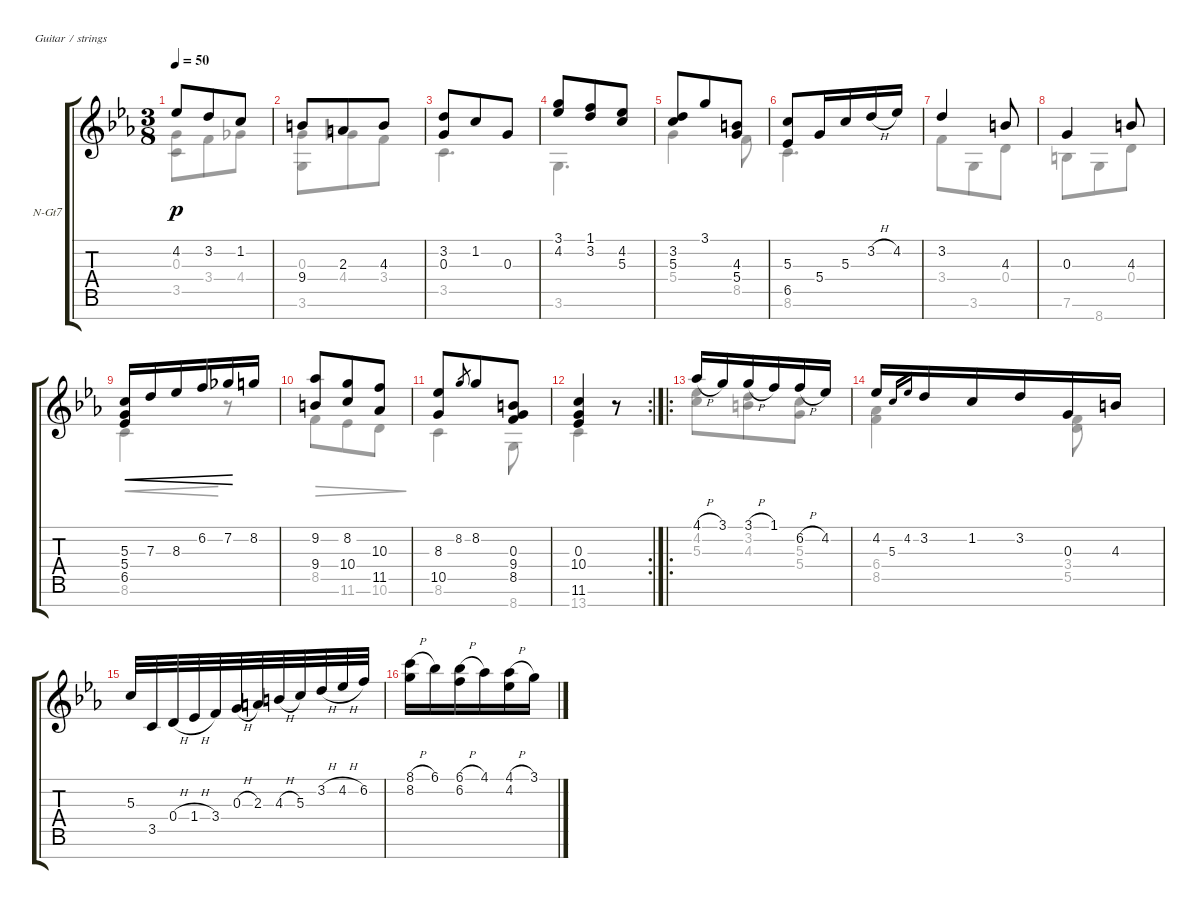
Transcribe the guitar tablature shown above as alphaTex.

\defaultSystemsLayout 4
\bracketExtendMode groupsimilarinstruments
\firstSystemTrackNameOrientation horizontal
\otherSystemsTrackNameOrientation horizontal
\track ("Nylon Guitar" "N-Gt7") {instrument acousticguitarnylon}
\staff {score tabs}
\tuning (E4 B3 G3 D3 A2 E2 B1)
\voice
\ts (3 8)
\tempo 50
\clef g2
\ks eb
4.2.8{dy p instrument acousticguitarnylon} 3.2.8 1.2.8 |
9.4.8 2.3.8 4.3.8 |
(3.2 0.3).8 1.2.8 0.3.8 |
(3.1 4.2).8 (1.1 3.2).8 (4.2 5.3).8 |
(5.3 3.2).8 3.1.8 (4.3 5.4).8 |
(6.5 5.3).8 5.4.16 5.3.16 3.2{h}.16 4.2.16 |
3.2.4 4.3.8 |
0.3.4 4.3.8 |
(5.3 5.4 6.5).16{cre} 7.3.16{cre} 8.3.16{cre} 6.2.16{cre} 7.2.16{cre} 8.2.16 |
(9.2 9.4).8 (10.4 8.2).8 (10.3 11.5).8 |
(10.5 8.3).8 8.2.8{gr} 8.2.8 (9.4 0.3 8.5).8 |
\rc 2
(10.4 0.3 11.6).4 r.8 |
\ro
4.1{h}.16 3.1.16 3.1{h}.16 1.1.16 6.2{h}.16 4.2.16 |
4.2.16 5.3.16{gr onbeat} 4.2.16{gr onbeat} 3.2.16 1.2.16 3.2.16 0.3.16 4.3.16 |
5.3.32 3.5.32 0.4{h}.32 1.4{h}.32 3.4.32 0.3{h}.32 2.3.32 4.3{h}.32 5.3.32 3.2{h}.32 4.2{h}.32 6.2.32 |
(8.1{h} 8.2).16 6.1.16 (6.1{h} 6.2).16 4.1.16 (4.1{h} 4.2).16 3.1.16
\voice
\clef g2
\ottava regular
\simile none
\ks eb
(0.3 3.5).8{dy p} 3.4.8 4.4.8 |
(0.3 3.6).8 4.4.8 3.4.8 |
3.5.4{d} |
3.6.4{d} |
5.4.4 8.5.8 |
8.6.4{d} |
3.4.8 3.6.8 0.4.8 |
7.6.8 8.7.8 0.4.8 |
8.6.4{cre} r.8 |
8.5.8{dec} 11.6.8{dec} 10.6.8{dec} |
8.6.4 8.7.8 |
13.7.4 r.8 |
(4.2 5.3).8 (3.2 4.3).8 (5.3 5.4).8 |
(6.4 8.5).4 (3.4 5.5).8 |
|
